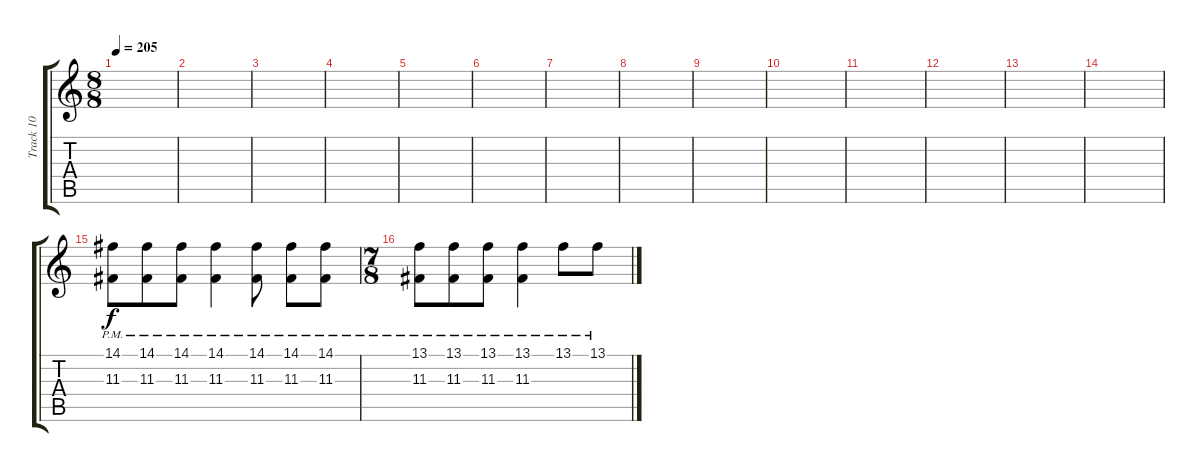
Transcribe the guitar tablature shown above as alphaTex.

\track ("Track 10" "Track 10") {instrument brasssection}
\staff {score tabs}
\tuning (E4 B3 G3 D3 A2 E2) {hide}
\ts (8 8)
\tempo 205
\clef g2
\ks c
|
|
|
|
|
|
|
|
|
|
|
|
|
|
(14.1{pm} 11.3{pm}).8 (14.1{pm} 11.3{pm}).8 (14.1{pm} 11.3{pm}).8 (14.1{pm} 11.3{pm}).4 (14.1{pm} 11.3{pm}).8 (14.1{pm} 11.3{pm}).8 (14.1{pm} 11.3{pm}).8 |
\ts (7 8)
(13.1{pm} 11.3{pm}).8 (13.1{pm} 11.3{pm}).8 (13.1{pm} 11.3{pm}).8 (13.1{pm} 11.3{pm}).4 13.1{pm}.8 13.1{pm}.8
